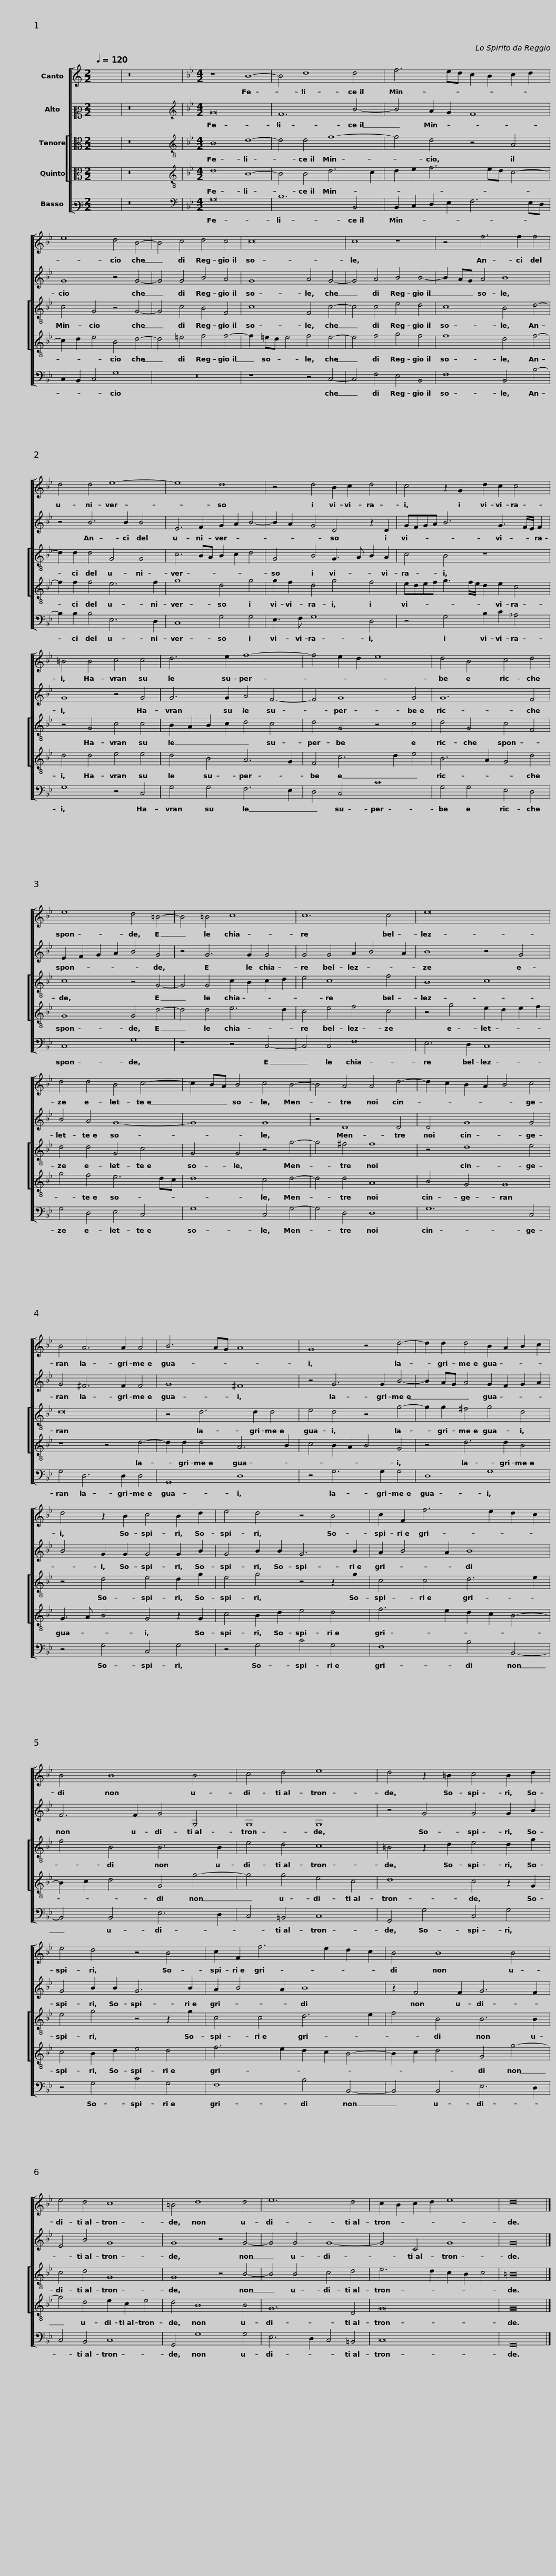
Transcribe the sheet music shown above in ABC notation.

X:1
%%score [ 1 2 [ 3 4 ] 5 ]
L:1/8
Q:1/4=120
M:2/2
I:linebreak $
K:C
V:1 treble
V:2 alto2
V:3 alto
V:4 alto
V:5 bass3
V:1
 x8 | z16 |[K:Bb][M:4/2] z8 B8- | B4 d8 d4 | f6 ed c2 B2 c2 d2 | %5
 e8 d4 B4- |$ B4 c4 d4 c4 | c16 | c8 z8 | z4 f6 f2 f4 |$ %10
 d4 d4 e8- | e8 d8 | z4 d4 B2 c2 d4 | c4 z2 G2 d2 c2 c4 |$ =B4 B4 c4 c4 | %15
 d6 e2 f8- | f4 e2 d2 e8 | d4 B4 c4 d4 |$ e8 d4 =B4- | B4 =B4 c8 | %20
 c12 c4 | e16 |$ d4 d4 B4 c4- | c2 BA B4 c4 B4- | B4 A4 A4 d4- | %25
 d2 c2 B2 A2 B4 c4 |$ B4 A6 A2 A4 | B6 AG A8 | G8 z4 d4- | d2 d2 d4 B2 A2 B2 c2 |$ %30
 d4 z2 B2 c4 B2 d2 | e4 d4 z4 B4 | c2 F2 f6 e2 d2 c2 | B4 B8 B4 |$ c4 d4 e8 | %35
 d4 z2 =B2 c4 B2 d2 | e4 d4 z4 B4 | c2 F2 f6 e2 d2 c2 |$ B4 B8 B4 | e4 d4 c8 | %40
 =B4 d8 d4 |$ e12 d4 | c2 B2 c2 d2 e8 | d16 |] %44
V:2
 x8 | z16 |[K:Bb][M:4/2][K:treble] G16 | F12 B4- | B4 A2 G2 F8 | %5
 G8 z4 G4- |$ G4 G4 B4 A4 | G8 A4 G4- | G4 A4 B4 B4- | B2 AG A4 B8 |$ %10
 z4 B6 B2 B4 | E6 F2 G2 A2 B4- | B2 A2 G4 D4 z2 D2 | GFGA B6 G3 F/E/ F2 |$ G8 z4 G4 | %15
 G6 G2 A4 F4- | F4 G8 G4 | G12 F4 |$ E2 F2 G2 A2 B4 G4 | z4 G6 G2 G4 | %20
 G4 G4 A2 B4 A2 | B8 z4 G4 |$ B4 A4 G8- | G8 G8 | z4 D8 D4 | %25
 D4 G8 G4 |$ G4 ^F6 F2 F4 | G8 ^F8 | z4 G6 G2 B4- | B2 AG A4 G2 F2 G2 A2 |$ %30
 B4 G2 G2 G4 G2 B2 | G4 B2 B2 G6 B2 | A2 B4 A2 B8 | F6 F2 G4 G,4 |$ G,8 G,8 | %35
 z4 G4 G4 G2 B2 | G4 B2 B2 G6 B2 | A2 B4 A2 B8 |$ z2 F4 F2 G6 F2 | E4 B4 G8 | %40
 G8 z4 G4- |$ G4 G4 G8- | G4 C4 G8 | G16 |] %44
V:3
 x8 | z16 |[K:Bb][M:4/2][K:treble-8] B8 d8- | d4 d4 f8- | f4 d4 z4 A4 | %5
 c4 G4 z4 G4- |$ G4 c4 B4 F4 | c8 F4 c4- | c4 c4 e4 d4 | c8 B4 d4- |$ %10
 d2 d2 d4 G4 G4 | c6 BA B2 c2 d4 | G4 B4 G3 A B2 A2 | c4 B4 z8 |$ z4 G4 c4 c4 | %15
 B2 A2 B2 c2 d4 c4 | d4 G4 z4 c4 | d4 G4 c4 F4 |$ c8 z4 G4- | G4 G4 c2 B2 c2 d2 | %20
 e4 c8 f4 | B8 c8 |$ d4 d4 G4 c4 | G4 G4 z4 g4- | g4 ^f4 f8 | %25
 z4 d8 e4 |$ d16 | z4 d6 d2 d4 | e4 d4 z4 g4- | g2 g2 ^f4 g4 d4 |$ %30
 z4 d4 e4 d2 g2 | e4 g4 z4 z2 g2 | c4 c4 d6 e2 | f4 B4 B6 B2 |$ e4 d4 c8 | %35
 =B4 z2 d2 e4 d2 g2 | e4 g4 z4 z2 g2 | c4 c4 d6 e2 |$ f4 B4 B6 B2 | c4 d4 G8 | %40
 G8 z4 B4- |$ B4 B4 c4 d4 | e6 d2 c2 B2 c4 | =B16 |] %44
V:4
 x8 | z16 |[K:Bb][M:4/2][K:treble-8] d8 B8- | B4 B4 d6 c2 | d2 e2 f6 ed c4- | %5
 c2 d2 e4 B4 d4- |$ d4 =e4 f4 f4- | f2 =ed e4 f4 e4- | e4 f4 g4 f4 | f8 d4 f4- |$ %10
 f2 f2 f4 e6 f2 | g8 d4 g4 | g2 f2 d4 g4 f4 | edef g3 f/e/ d2 e2 c4 |$ d4 d4 e4 e4 | %15
 d4 B4 A6 G2 | F4 c6 d2 e4 | B6 A2 G4 d4 |$ G8 G4 d4- | d4 d4 e6 d2 | %20
 c4 e4 f4 c4 | z4 g4 e2 d2 e2 f2 |$ g4 f4 e6 dc | d8 c4 d4- | d4 d4 A8 | %25
 B4 G4 G8 |$ z8 z4 d4- | d2 d2 d4 A6 B2 | c4 B2 A2 B4 G4 | z4 d6 d2 B4 |$ %30
 G3 A B4 G4 z2 G2 | c4 B2 d2 e4 d4 | f6 e2 d2 c2 B4- | B2 c2 d4 G4 g4- |$ g4 g4 e4 c4 | %35
 d8 c4 z2 G2 | c4 B2 d2 e4 d4 | f6 e2 d2 c2 B4- |$ B2 c2 d4 G4 g4- | g4 d4 e2 c2 e4 | %40
 d4 B8 B4 |$ G12 D4 | G16 | G16 |] %44
V:5
 x8 | z16 |[K:Bb][M:4/2][K:bass] G,16 | B,12 B,,4 | B,,2 C,2 D,2 E,2 F,6 E,D, | %5
 C,2 B,,2 C,4 G,8 |$ z16 | z8 z4 C,4- | C,4 F,4 E,4 B,,4 | F,8 B,,4 B,4- |$ %10
 B,2 B,2 B,4 E,6 D,2 | C,8 G,4 G,4 | E,3 F, G,8 D,4 | z4 G,4 B,2 C2 _A,4 |$ G,8 z4 C,4 | %15
 G,4 G,4 F,6 E,2 | D,4 C,4 C8 | G,4 G,4 E,4 D,4 |$ C,8 G,8 | z8 z4 C,4- | %20
 C,4 C,4 F,8 | E,6 D,2 C,8 |$ G,4 D,4 E,4 C,4 | G,8 C,4 G,4- | G,4 D,4 D,8 | %25
 G,12 C,4 |$ G,4 D,6 D,2 D,4 | G,,8 D,8 | z4 G,6 G,2 G,4 | D,8 G,8 |$ %30
 z4 G,4 C,4 G,4 | z4 G,4 C4 G,4 | F,8 B,4 B,,4- | B,,4 B,,4 E,6 D,2 |$ C,4 =B,,4 C,8 | %35
 G,,4 G,4 C,4 G,4 | z4 G,4 C4 G,4 | F,8 B,4 B,,4- |$ B,,4 B,,4 E,6 D,2 | C,4 B,,4 C,8 | %40
 G,,4 G,8 G,4 |$ E,6 D,2 C,4 =B,,4 | C,16 | G,,16 |] %44
